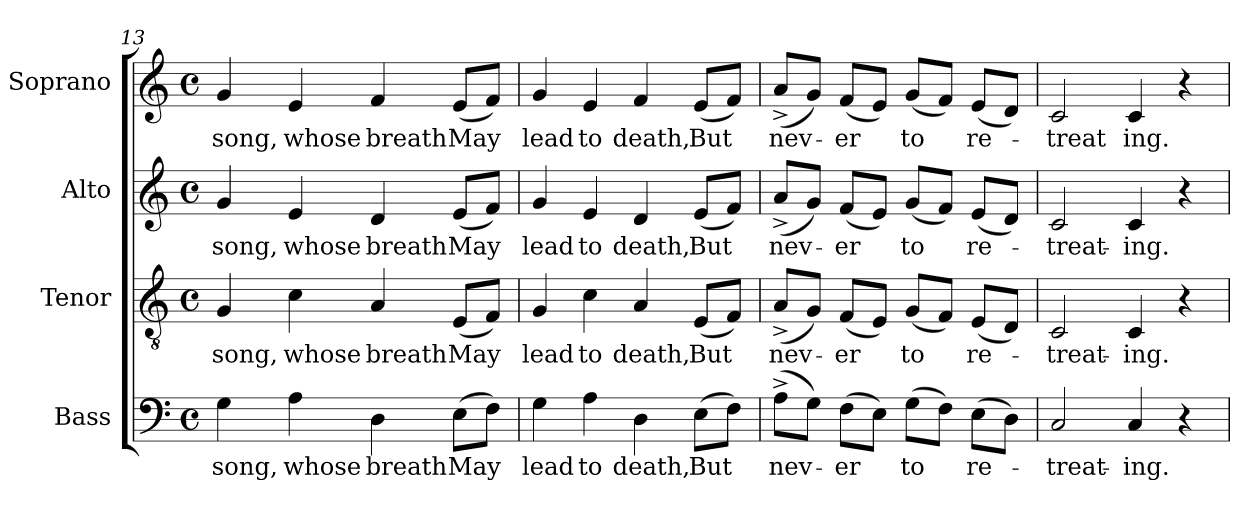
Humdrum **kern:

**kern	**text	**kern	**text	**kern	**text	**kern	**text
*part4	*part4	*part3	*part3	*part2	*part2	*part1	*part1
*staff4	*staff4	*staff3	*staff3	*staff2	*staff2	*staff1	*staff1
*I"Bass	*	*I"Tenor	*	*I"Alto	*	*I"Soprano	*
*I'B.	*	*I'T.	*	*I'A.	*	*I'S.	*
*clefF4	*	*clefGv2	*	*clefG2	*	*clefG2	*
*	*	*ITrd7c12	*	*	*	*	*
*k[]	*	*k[]	*	*k[]	*	*k[]	*
*C:	*	*C:	*	*C:	*	*C:	*
*M4/4	*	*M4/4	*	*M4/4	*	*M4/4	*
*met(c)	*	*met(c)	*	*met(c)	*	*met(c)	*
=13	=13	=13	=13	=13	=13	=13	=13
!	!LO:LY:b:color=#000000	!	!	!	!	!	!
!	!	!	!LO:LY:b:color=#000000	!	!	!	!
!	!	!	!	!	!LO:LY:b:color=#000000	!	!
!	!	!	!	!	!	!	!LO:LY:b:color=#000000
4Gi\	song,	4GGi/	song,	4gi/	song,	4gi/	song,
!	!LO:LY:b:color=#000000	!	!	!	!	!	!
!	!	!	!LO:LY:b:color=#000000	!	!	!	!
!	!	!	!	!	!LO:LY:b:color=#000000	!	!
!	!	!	!	!	!	!	!LO:LY:b:color=#000000
4Ai\	whose	4Ci\	whose	4ei/	whose	4ei/	whose
!	!LO:LY:b:color=#000000	!	!	!	!	!	!
!	!	!	!LO:LY:b:color=#000000	!	!	!	!
!	!	!	!	!	!LO:LY:b:color=#000000	!	!
!	!	!	!	!	!	!	!LO:LY:b:color=#000000
4Di\	breath	4AAi/	breath	4di/	breath	4fi/	breath
!	!LO:LY:b:color=#000000	!	!	!	!	!	!
!	!	!	!LO:LY:b:color=#000000	!	!	!	!
!	!	!	!	!	!LO:LY:b:color=#000000	!	!
!	!	!	!	!	!	!	!LO:LY:b:color=#000000
(8Ei\L	May	(8EEi/L	May	(8ei/L	May	(8ei/L	May
8Fi\J)	.	8FFi/J)	.	8fi/J)	.	8fi/J)	.
=14	=14	=14	=14	=14	=14	=14	=14
!	!LO:LY:b:color=#000000	!	!	!	!	!	!
!	!	!	!LO:LY:b:color=#000000	!	!	!	!
!	!	!	!	!	!LO:LY:b:color=#000000	!	!
!	!	!	!	!	!	!	!LO:LY:b:color=#000000
4Gi\	lead	4GGi/	lead	4gi/	lead	4gi/	lead
!	!LO:LY:b:color=#000000	!	!	!	!	!	!
!	!	!	!LO:LY:b:color=#000000	!	!	!	!
!	!	!	!	!	!LO:LY:b:color=#000000	!	!
!	!	!	!	!	!	!	!LO:LY:b:color=#000000
4Ai\	to	4Ci\	to	4ei/	to	4ei/	to
!	!LO:LY:b:color=#000000	!	!	!	!	!	!
!	!	!	!LO:LY:b:color=#000000	!	!	!	!
!	!	!	!	!	!LO:LY:b:color=#000000	!	!
!	!	!	!	!	!	!	!LO:LY:b:color=#000000
4Di\	death,	4AAi/	death,	4di/	death,	4fi/	death,
!	!LO:LY:b:color=#000000	!	!	!	!	!	!
!	!	!	!LO:LY:b:color=#000000	!	!	!	!
!	!	!	!	!	!LO:LY:b:color=#000000	!	!
!	!	!	!	!	!	!	!LO:LY:b:color=#000000
(8Ei\L	But	(8EEi/L	But	(8ei/L	But	(8ei/L	But
8Fi\J)	.	8FFi/J)	.	8fi/J)	.	8fi/J)	.
=15	=15	=15	=15	=15	=15	=15	=15
!	!LO:LY:b:color=#000000	!	!	!	!	!	!
!	!	!	!LO:LY:b:color=#000000	!	!	!	!
!	!	!	!	!	!LO:LY:b:color=#000000	!	!
!	!	!	!	!	!	!	!LO:LY:b:color=#000000
(8A^i\L	nev-	(8AA^i/L	nev-	(8a^i/L	nev-	(8a^i/L	nev-
8Gi\J)	.	8GGi/J)	.	8gi/J)	.	8gi/J)	.
!	!LO:LY:b:color=#000000	!	!	!	!	!	!
!	!	!	!LO:LY:b:color=#000000	!	!	!	!
!	!	!	!	!	!LO:LY:b:color=#000000	!	!
!	!	!	!	!	!	!	!LO:LY:b:color=#000000
(8Fi\L	-er	(8FFi/L	-er	(8fi/L	-er	(8fi/L	-er
8Ei\J)	.	8EEi/J)	.	8ei/J)	.	8ei/J)	.
!	!LO:LY:b:color=#000000	!	!	!	!	!	!
!	!	!	!LO:LY:b:color=#000000	!	!	!	!
!	!	!	!	!	!LO:LY:b:color=#000000	!	!
!	!	!	!	!	!	!	!LO:LY:b:color=#000000
(8Gi\L	to	(8GGi/L	to	(8gi/L	to	(8gi/L	to
8Fi\J)	.	8FFi/J)	.	8fi/J)	.	8fi/J)	.
!	!LO:LY:b:color=#000000	!	!	!	!	!	!
!	!	!	!LO:LY:b:color=#000000	!	!	!	!
!	!	!	!	!	!LO:LY:b:color=#000000	!	!
!	!	!	!	!	!	!	!LO:LY:b:color=#000000
(8Ei\L	re-	(8EEi/L	re-	(8ei/L	re-	(8ei/L	re-
8Di\J)	.	8DDi/J)	.	8di/J)	.	8di/J)	.
=16	=16	=16	=16	=16	=16	=16	=16
!	!LO:LY:b:color=#000000	!	!	!	!	!	!
!	!	!	!LO:LY:b:color=#000000	!	!	!	!
!	!	!	!	!	!LO:LY:b:color=#000000	!	!
!	!	!	!	!	!	!	!LO:LY:b:color=#000000
2Ci/	-treat-	2CCi/	-treat-	2ci/	-treat-	2ci/	-treat
!	!LO:LY:b:color=#000000	!	!	!	!	!	!
!	!	!	!LO:LY:b:color=#000000	!	!	!	!
!	!	!	!	!	!LO:LY:b:color=#000000	!	!
!	!	!	!	!	!	!	!LO:LY:b:color=#000000
4Ci/	-ing.	4CCi/	-ing.	4ci/	-ing.	4ci/	ing.
4r	.	4r	.	4r	.	4r	.
=	=	=	=	=	=	=	=
*-	*-	*-	*-	*-	*-	*-	*-
